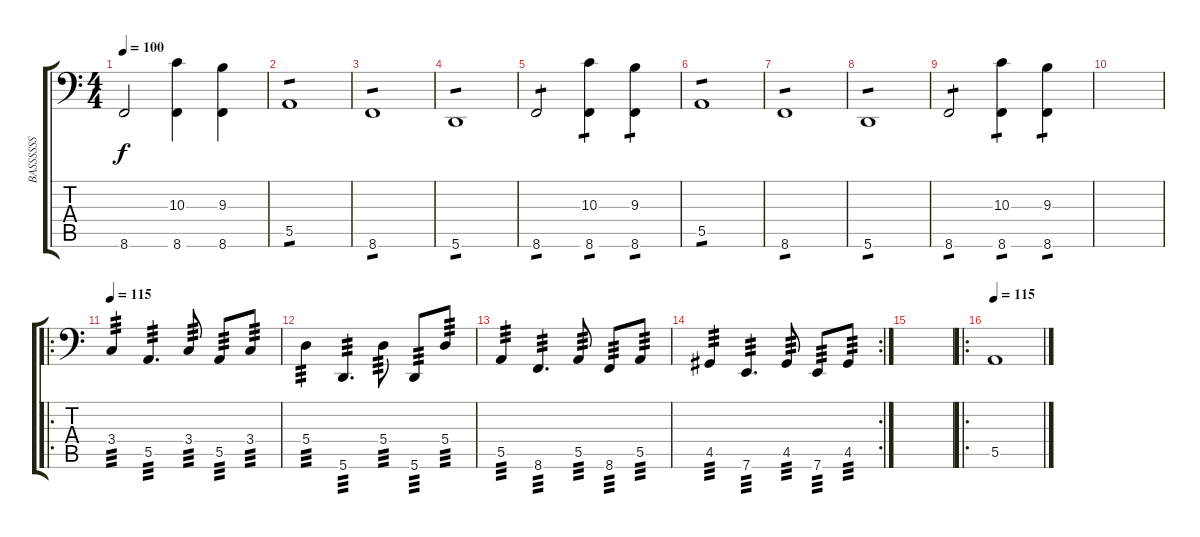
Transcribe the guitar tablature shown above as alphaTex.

\track ("BASSSSSS" "BASSSSSS") {instrument electricbasspick}
\staff {score tabs}
\tuning (Gb3 G2 D2 A1 E1 A0) {hide}
\ts (4 4)
\tempo 100
\clef f4
\ks c
8.6.2{dy f} (10.3 8.6).4 (9.3 8.6).4 |
5.5.1{tp 1} |
8.6.1{tp 1} |
5.6.1{tp 1} |
8.6.2{tp 1} (10.3 8.6).4{tp 1} (9.3 8.6).4{tp 1} |
5.5.1{tp 1} |
8.6.1{tp 1} |
5.6.1{tp 1} |
8.6.2{tp 1} (10.3 8.6).4{tp 1} (9.3 8.6).4{tp 1} |
|
\ro
\tempo 115
3.4.4{tp 3} 5.5.4{d tp 3} 3.4.8{tp 3} 5.5.8{tp 3} 3.4.8{tp 3} |
5.4.4{tp 3} 5.6.4{d tp 3} 5.4.8{tp 3} 5.6.8{tp 3} 5.4.8{tp 3} |
5.5.4{tp 3} 8.6.4{d tp 3} 5.5.8{tp 3} 8.6.8{tp 3} 5.5.8{tp 3} |
\rc 2
4.5.4{tp 3} 7.6.4{d tp 3} 4.5.8{tp 3} 7.6.8{tp 3} 4.5.8{tp 3} |
|
\ro
\tempo 115
5.5.1
